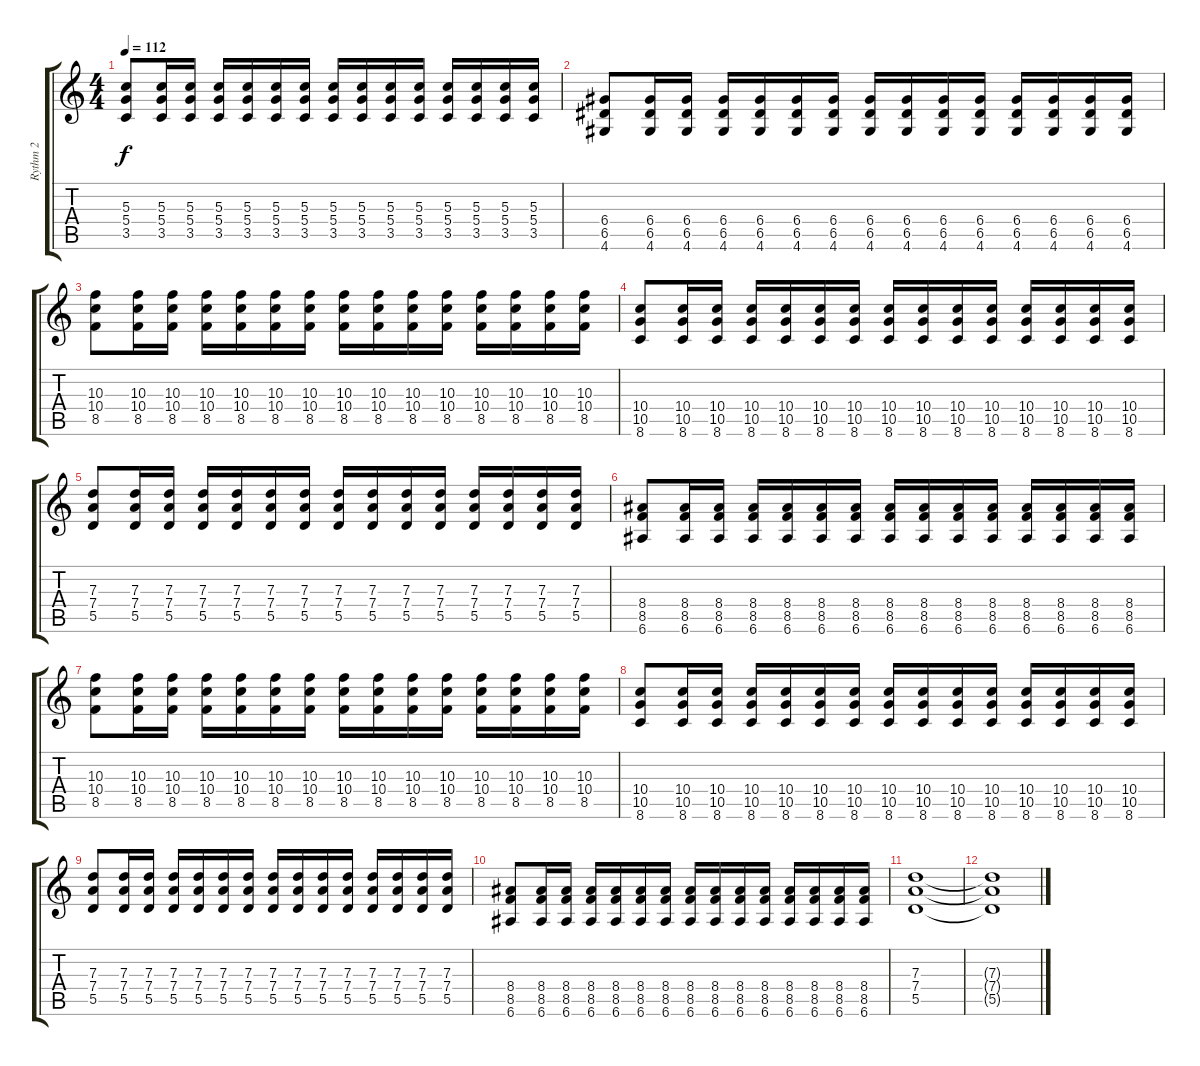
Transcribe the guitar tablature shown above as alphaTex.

\track ("Rythm 2" "Rythm 2") {instrument distortionguitar}
\staff {score tabs}
\tuning (E4 B3 G3 D3 A2 E2) {hide}
\ts (4 4)
\tempo 112
\clef g2
\ks c
(5.3 5.4 3.5).8{dy f} (5.3 5.4 3.5).16 (5.3 5.4 3.5).16 (5.3 5.4 3.5).16 (5.3 5.4 3.5).16 (5.3 5.4 3.5).16 (5.3 5.4 3.5).16 (5.3 5.4 3.5).16 (5.3 5.4 3.5).16 (5.3 5.4 3.5).16 (5.3 5.4 3.5).16 (5.3 5.4 3.5).16 (5.3 5.4 3.5).16 (5.3 5.4 3.5).16 (5.3 5.4 3.5).16 |
(6.4 6.5 4.6).8 (6.4 6.5 4.6).16 (6.4 6.5 4.6).16 (6.4 6.5 4.6).16 (6.4 6.5 4.6).16 (6.4 6.5 4.6).16 (6.4 6.5 4.6).16 (6.4 6.5 4.6).16 (6.4 6.5 4.6).16 (6.4 6.5 4.6).16 (6.4 6.5 4.6).16 (6.4 6.5 4.6).16 (6.4 6.5 4.6).16 (6.4 6.5 4.6).16 (6.4 6.5 4.6).16 |
(10.3 10.4 8.5).8 (10.3 10.4 8.5).16 (10.3 10.4 8.5).16 (10.3 10.4 8.5).16 (10.3 10.4 8.5).16 (10.3 10.4 8.5).16 (10.3 10.4 8.5).16 (10.3 10.4 8.5).16 (10.3 10.4 8.5).16 (10.3 10.4 8.5).16 (10.3 10.4 8.5).16 (10.3 10.4 8.5).16 (10.3 10.4 8.5).16 (10.3 10.4 8.5).16 (10.3 10.4 8.5).16 |
(10.4 10.5 8.6).8 (10.4 10.5 8.6).16 (10.4 10.5 8.6).16 (10.4 10.5 8.6).16 (10.4 10.5 8.6).16 (10.4 10.5 8.6).16 (10.4 10.5 8.6).16 (10.4 10.5 8.6).16 (10.4 10.5 8.6).16 (10.4 10.5 8.6).16 (10.4 10.5 8.6).16 (10.4 10.5 8.6).16 (10.4 10.5 8.6).16 (10.4 10.5 8.6).16 (10.4 10.5 8.6).16 |
(7.3 7.4 5.5).8 (7.3 7.4 5.5).16 (7.3 7.4 5.5).16 (7.3 7.4 5.5).16 (7.3 7.4 5.5).16 (7.3 7.4 5.5).16 (7.3 7.4 5.5).16 (7.3 7.4 5.5).16 (7.3 7.4 5.5).16 (7.3 7.4 5.5).16 (7.3 7.4 5.5).16 (7.3 7.4 5.5).16 (7.3 7.4 5.5).16 (7.3 7.4 5.5).16 (7.3 7.4 5.5).16 |
(8.4 8.5 6.6).8 (8.4 8.5 6.6).16 (8.4 8.5 6.6).16 (8.4 8.5 6.6).16 (8.4 8.5 6.6).16 (8.4 8.5 6.6).16 (8.4 8.5 6.6).16 (8.4 8.5 6.6).16 (8.4 8.5 6.6).16 (8.4 8.5 6.6).16 (8.4 8.5 6.6).16 (8.4 8.5 6.6).16 (8.4 8.5 6.6).16 (8.4 8.5 6.6).16 (8.4 8.5 6.6).16 |
(10.3 10.4 8.5).8 (10.3 10.4 8.5).16 (10.3 10.4 8.5).16 (10.3 10.4 8.5).16 (10.3 10.4 8.5).16 (10.3 10.4 8.5).16 (10.3 10.4 8.5).16 (10.3 10.4 8.5).16 (10.3 10.4 8.5).16 (10.3 10.4 8.5).16 (10.3 10.4 8.5).16 (10.3 10.4 8.5).16 (10.3 10.4 8.5).16 (10.3 10.4 8.5).16 (10.3 10.4 8.5).16 |
(10.4 10.5 8.6).8 (10.4 10.5 8.6).16 (10.4 10.5 8.6).16 (10.4 10.5 8.6).16 (10.4 10.5 8.6).16 (10.4 10.5 8.6).16 (10.4 10.5 8.6).16 (10.4 10.5 8.6).16 (10.4 10.5 8.6).16 (10.4 10.5 8.6).16 (10.4 10.5 8.6).16 (10.4 10.5 8.6).16 (10.4 10.5 8.6).16 (10.4 10.5 8.6).16 (10.4 10.5 8.6).16 |
(7.3 7.4 5.5).8 (7.3 7.4 5.5).16 (7.3 7.4 5.5).16 (7.3 7.4 5.5).16 (7.3 7.4 5.5).16 (7.3 7.4 5.5).16 (7.3 7.4 5.5).16 (7.3 7.4 5.5).16 (7.3 7.4 5.5).16 (7.3 7.4 5.5).16 (7.3 7.4 5.5).16 (7.3 7.4 5.5).16 (7.3 7.4 5.5).16 (7.3 7.4 5.5).16 (7.3 7.4 5.5).16 |
(8.4 8.5 6.6).8 (8.4 8.5 6.6).16 (8.4 8.5 6.6).16 (8.4 8.5 6.6).16 (8.4 8.5 6.6).16 (8.4 8.5 6.6).16 (8.4 8.5 6.6).16 (8.4 8.5 6.6).16 (8.4 8.5 6.6).16 (8.4 8.5 6.6).16 (8.4 8.5 6.6).16 (8.4 8.5 6.6).16 (8.4 8.5 6.6).16 (8.4 8.5 6.6).16 (8.4 8.5 6.6).16 |
(7.3 7.4 5.5).1 |
(7.3{t} 7.4{t} 5.5{t}).1
